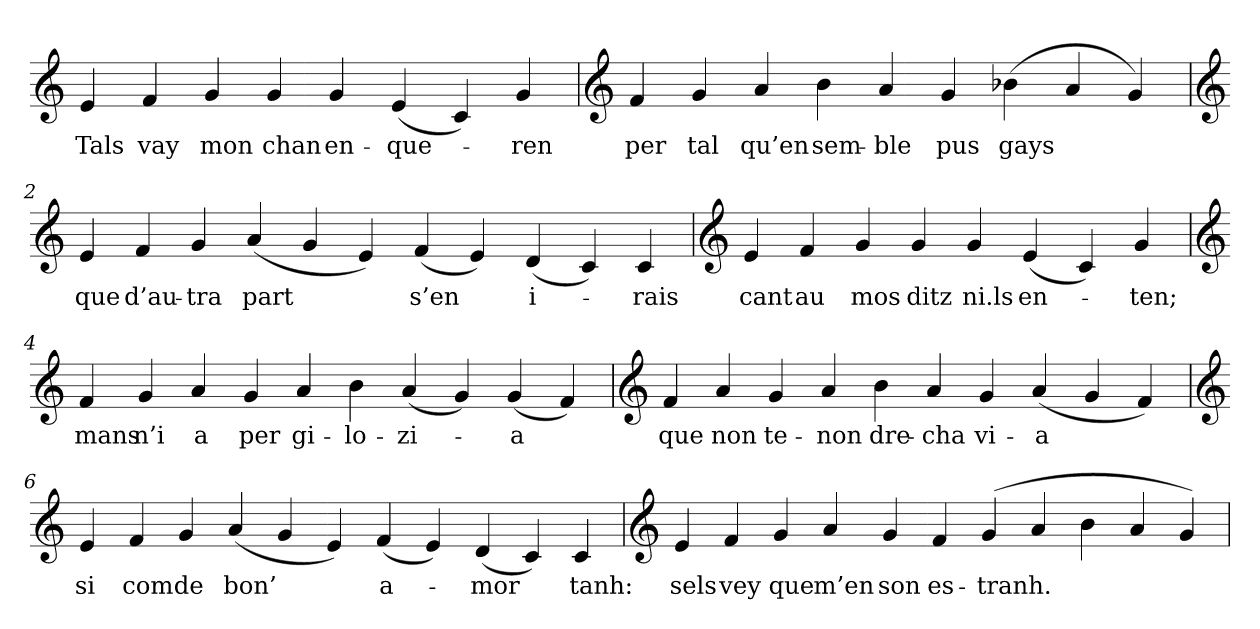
**kern	**text
*part1	*part1
*staff1	*staff1
*clefG2	*
=	=
4e	Tals
4f	vay
4g	mon
4g	chan
4g	en-
(4e	-que-
4c)	.
4g	-ren
=1	=1
*clefG2	*
4f	per
4g	tal
4a	qu’en
4b	sem-
4a	-ble
4g	pus
(4b-X	gays
4a	.
4g)	.
=2	=2
*clefG2	*
4e	que
4f	d’au-
4g	-tra
(4a	part
4g	.
4e)	.
(4f	s’en
4e)	.
(4d	i-
4c)	.
4c	-rais
=3	=3
*clefG2	*
4e	cant
4f	au
4g	mos
4g	ditz
4g	ni.ls
(4e	en-
4c)	.
4g	-ten;
=4	=4
*clefG2	*
4f	mans
4g	n’i
4a	a
4g	per
4a	gi-
4b	-lo-
(4a	-zi-
4g)	.
(4g	-a
4f)	.
=5	=5
*clefG2	*
4f	que
4a	non
4g	te-
4a	-non
4b	dre-
4a	-cha
4g	vi-
(4a	-a
4g	.
4f)	.
=6	=6
*clefG2	*
4e	si
4f	com
4g	de
(4a	bon’
4g	.
4e)	.
(4f	a-
4e)	.
(4d	-mor
4c)	.
4c	tanh:
=7	=7
*clefG2	*
4e	sels
4f	vey
4g	que
4a	m’en
4g	son
4f	es-
(4g	-tranh.
4a	.
4b	.
4a	.
4g)	.
=	=
*-	*-
